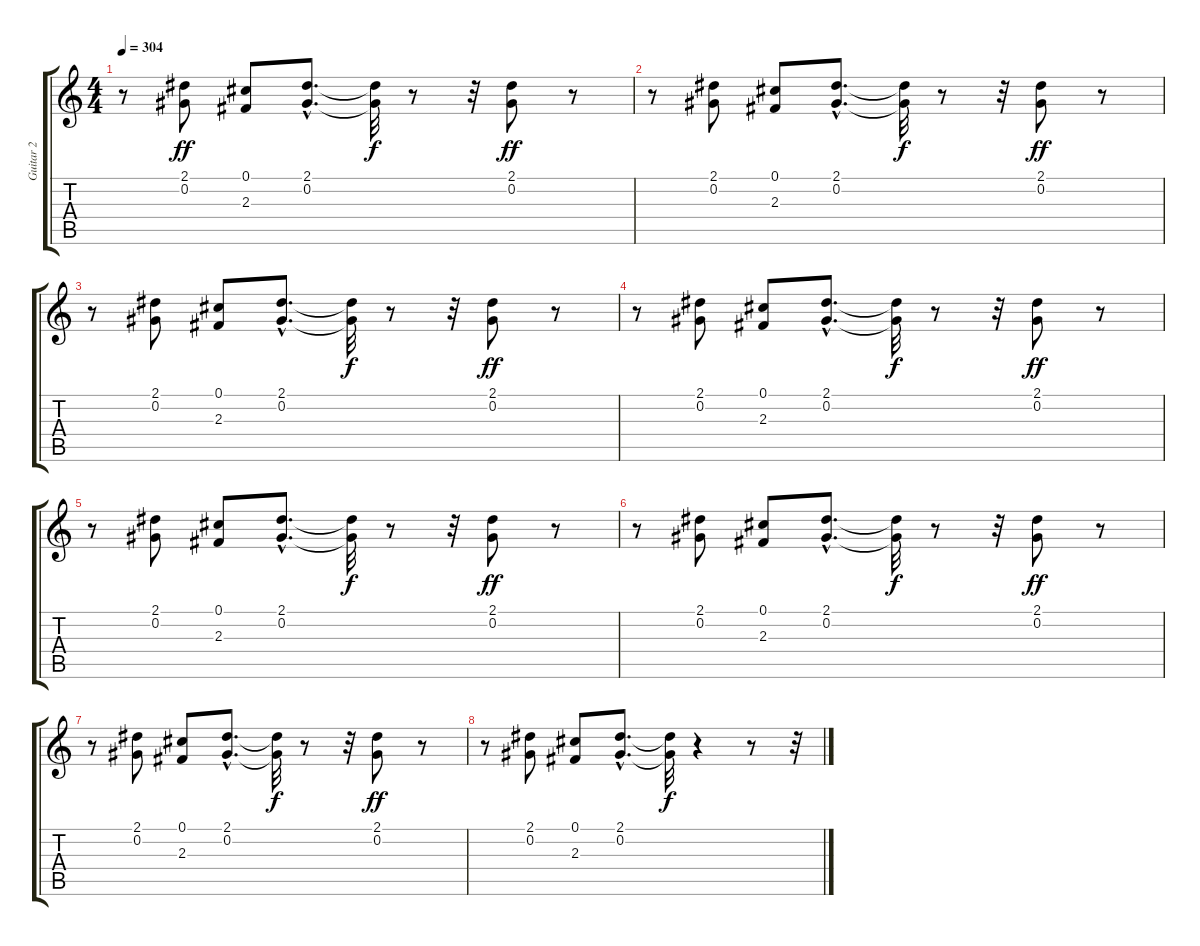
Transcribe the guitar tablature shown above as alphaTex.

\track ("Guitar 2" "Guitar 2") {instrument overdrivenguitar}
\staff {score tabs}
\tuning (Db4 Ab3 E3 B2 Gb2 Db2) {hide}
\ts (4 4)
\tempo 304
\clef g2
\ks c
r.8{dy ff} (2.1 0.2).8 (0.1 2.3).8 (2.1{hac} 0.2{hac}).8{d} (2.1{t} 0.2{t}).32{dy f} r.8 r.32 (2.1 0.2).8{dy ff} r.8 |
r.8 (2.1 0.2).8 (0.1 2.3).8 (2.1{hac} 0.2{hac}).8{d} (2.1{t} 0.2{t}).32{dy f} r.8 r.32 (2.1 0.2).8{dy ff} r.8 |
r.8 (2.1 0.2).8 (0.1 2.3).8 (2.1{hac} 0.2{hac}).8{d} (2.1{t} 0.2{t}).32{dy f} r.8 r.32 (2.1 0.2).8{dy ff} r.8 |
r.8 (2.1 0.2).8 (0.1 2.3).8 (2.1{hac} 0.2{hac}).8{d} (2.1{t} 0.2{t}).32{dy f} r.8 r.32 (2.1 0.2).8{dy ff} r.8 |
r.8 (2.1 0.2).8 (0.1 2.3).8 (2.1{hac} 0.2{hac}).8{d} (2.1{t} 0.2{t}).32{dy f} r.8 r.32 (2.1 0.2).8{dy ff} r.8 |
r.8 (2.1 0.2).8 (0.1 2.3).8 (2.1{hac} 0.2{hac}).8{d} (2.1{t} 0.2{t}).32{dy f} r.8 r.32 (2.1 0.2).8{dy ff} r.8 |
r.8 (2.1 0.2).8 (0.1 2.3).8 (2.1{hac} 0.2{hac}).8{d} (2.1{t} 0.2{t}).32{dy f} r.8 r.32 (2.1 0.2).8{dy ff} r.8 |
r.8 (2.1 0.2).8 (0.1 2.3).8 (2.1{hac} 0.2{hac}).8{d} (2.1{t} 0.2{t}).32{dy f} r.4 r.8 r.32
